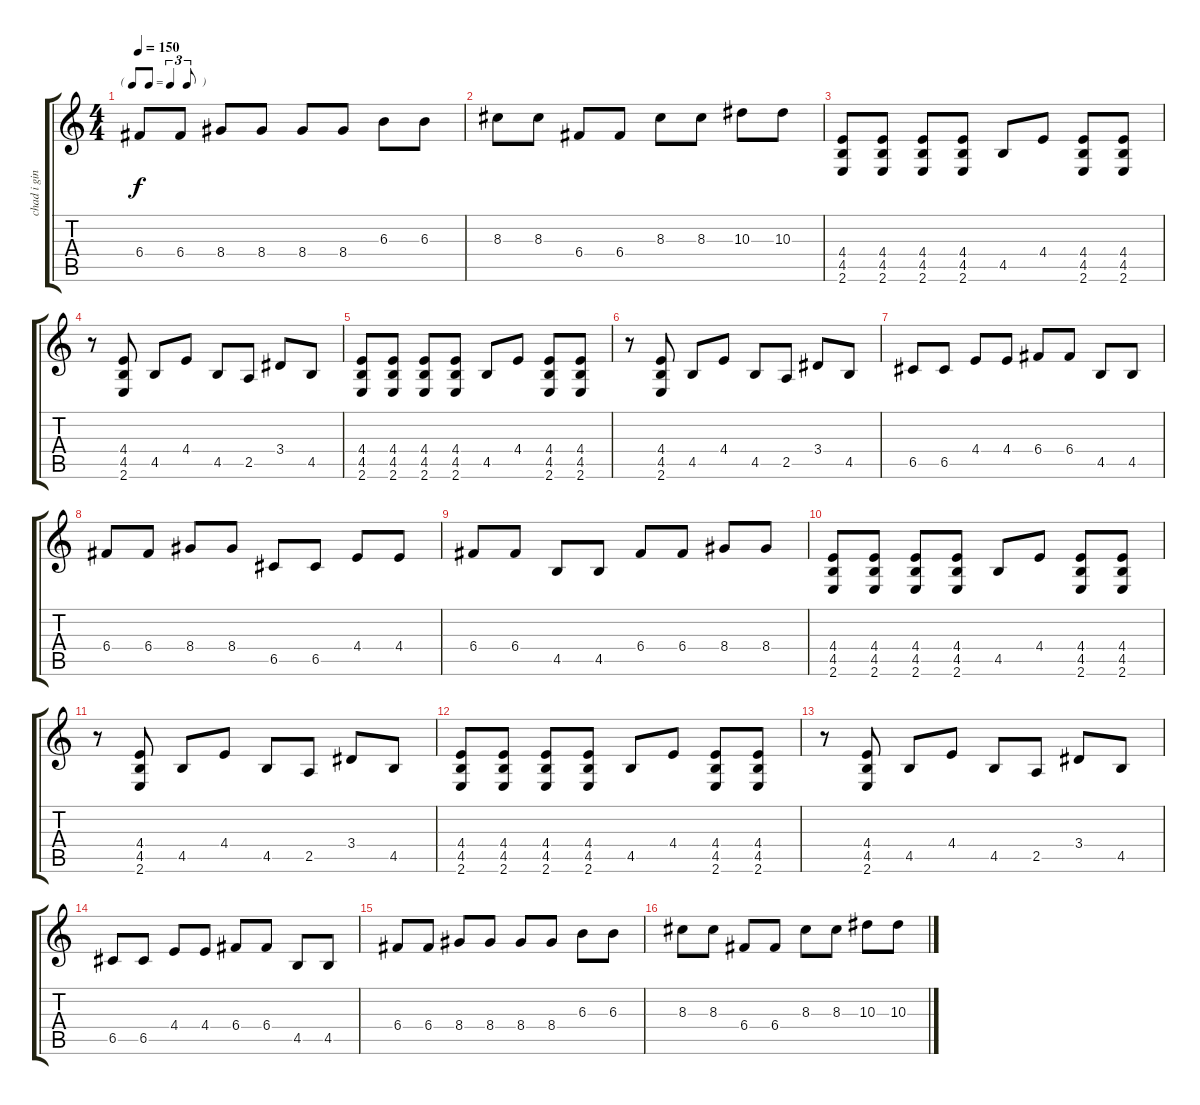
\track ("chad i ginsburg" "chad i gin") {instrument distortionguitar}
\staff {score tabs}
\tuning (D4 A3 F3 C3 G2 D2) {hide}
\ts (4 4)
\tf triplet8th
\tempo 150
\clef g2
\ks c
6.4.8{dy f} 6.4.8 8.4.8 8.4.8 8.4.8 8.4.8 6.3.8 6.3.8 |
8.3.8 8.3.8 6.4.8 6.4.8 8.3.8 8.3.8 10.3.8 10.3.8 |
(4.4 4.5 2.6).8 (4.4 4.5 2.6).8 (4.4 4.5 2.6).8 (4.4 4.5 2.6).8 4.5.8 4.4.8 (4.4 4.5 2.6).8 (4.4 4.5 2.6).8 |
r.8 (4.4 4.5 2.6).8 4.5.8 4.4.8 4.5.8 2.5.8 3.4.8 4.5.8 |
(4.4 4.5 2.6).8 (4.4 4.5 2.6).8 (4.4 4.5 2.6).8 (4.4 4.5 2.6).8 4.5.8 4.4.8 (4.4 4.5 2.6).8 (4.4 4.5 2.6).8 |
r.8 (4.4 4.5 2.6).8 4.5.8 4.4.8 4.5.8 2.5.8 3.4.8 4.5.8 |
6.5.8 6.5.8 4.4.8 4.4.8 6.4.8 6.4.8 4.5.8 4.5.8 |
6.4.8 6.4.8 8.4.8 8.4.8 6.5.8 6.5.8 4.4.8 4.4.8 |
6.4.8 6.4.8 4.5.8 4.5.8 6.4.8 6.4.8 8.4.8 8.4.8 |
(4.4 4.5 2.6).8 (4.4 4.5 2.6).8 (4.4 4.5 2.6).8 (4.4 4.5 2.6).8 4.5.8 4.4.8 (4.4 4.5 2.6).8 (4.4 4.5 2.6).8 |
r.8 (4.4 4.5 2.6).8 4.5.8 4.4.8 4.5.8 2.5.8 3.4.8 4.5.8 |
(4.4 4.5 2.6).8 (4.4 4.5 2.6).8 (4.4 4.5 2.6).8 (4.4 4.5 2.6).8 4.5.8 4.4.8 (4.4 4.5 2.6).8 (4.4 4.5 2.6).8 |
r.8 (4.4 4.5 2.6).8 4.5.8 4.4.8 4.5.8 2.5.8 3.4.8 4.5.8 |
6.5.8 6.5.8 4.4.8 4.4.8 6.4.8 6.4.8 4.5.8 4.5.8 |
6.4.8 6.4.8 8.4.8 8.4.8 8.4.8 8.4.8 6.3.8 6.3.8 |
8.3.8 8.3.8 6.4.8 6.4.8 8.3.8 8.3.8 10.3.8 10.3.8
